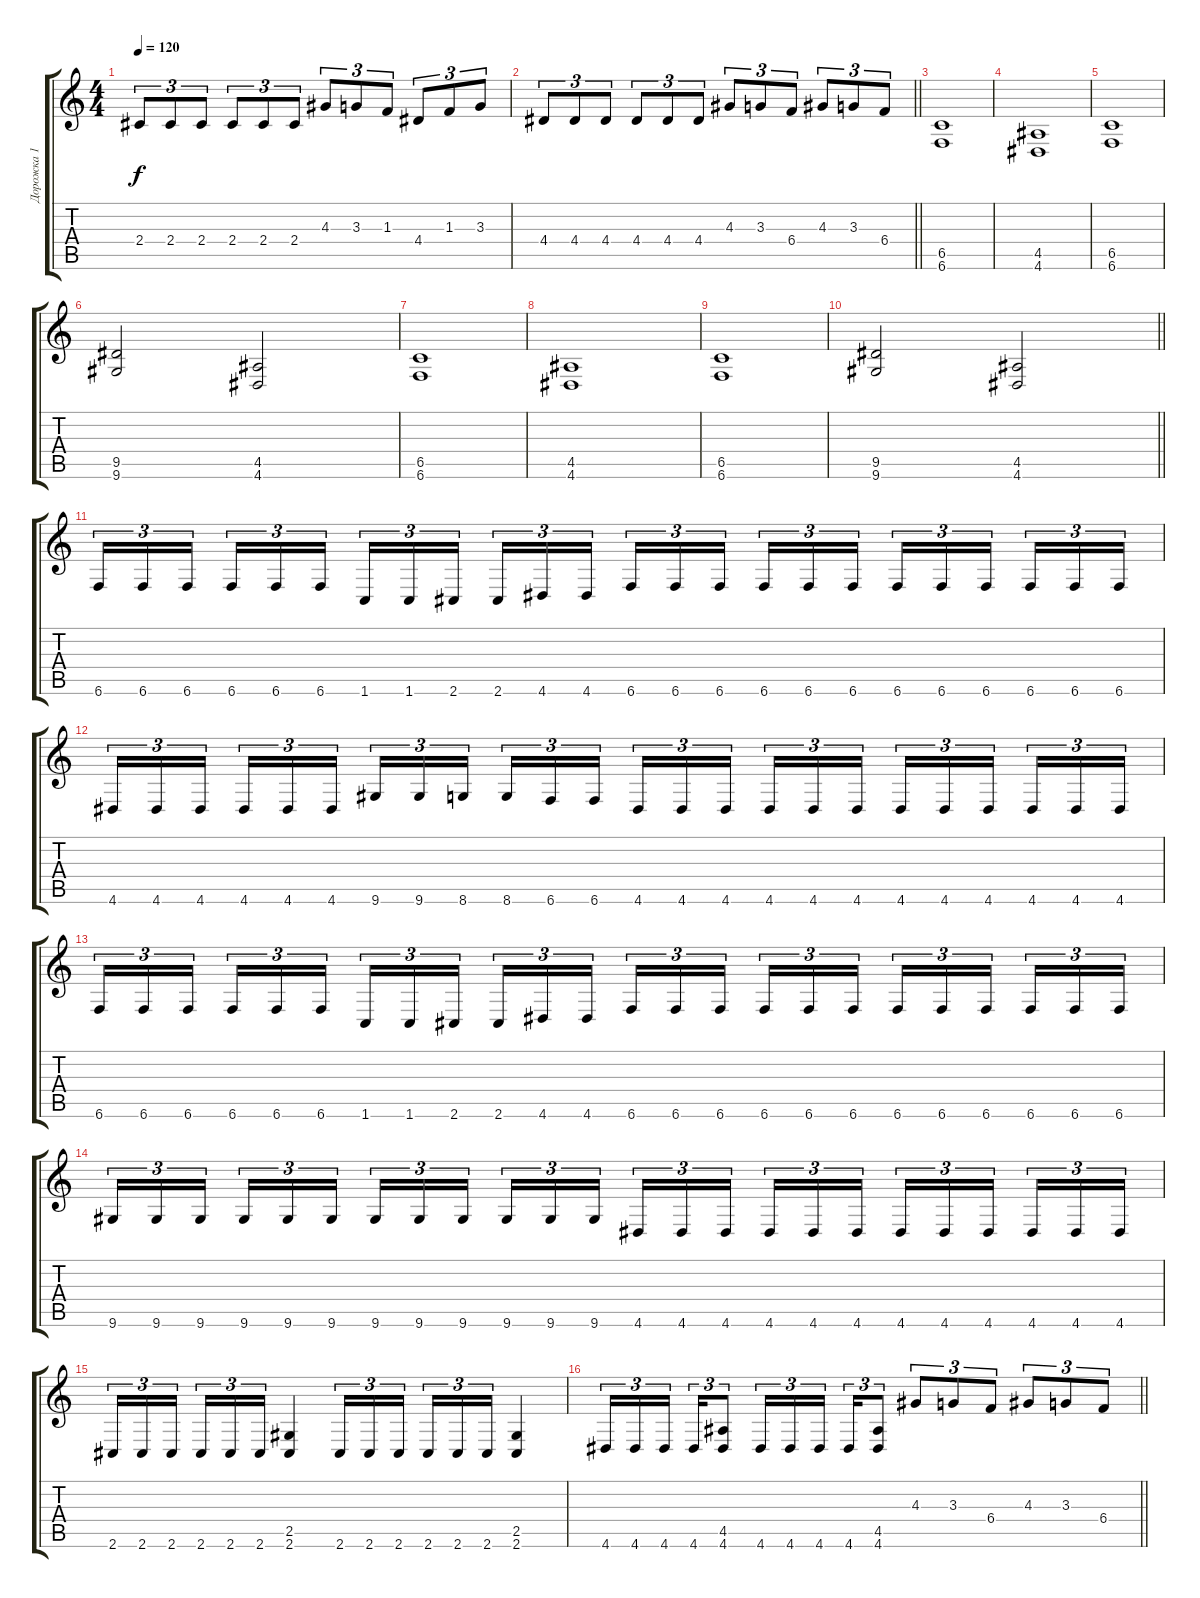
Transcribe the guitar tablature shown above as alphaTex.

\track ("Дорожка 1" "Дорожка 1") {instrument distortionguitar}
\staff {score tabs}
\tuning (Db4 Ab3 E3 B2 Gb2 B1) {hide}
\ts (4 4)
\tempo 120
\clef g2
\ks c
2.4.8{tu (3 2) dy f} 2.4.8{tu (3 2)} 2.4.8{tu (3 2)} 2.4.8{tu (3 2)} 2.4.8{tu (3 2)} 2.4.8{tu (3 2)} 4.3.8{tu (3 2)} 3.3.8{tu (3 2)} 1.3.8{tu (3 2)} 4.4.8{tu (3 2)} 1.3.8{tu (3 2)} 3.3.8{tu (3 2)} |
\barLineRight lightlight
4.4.8{tu (3 2)} 4.4.8{tu (3 2)} 4.4.8{tu (3 2)} 4.4.8{tu (3 2)} 4.4.8{tu (3 2)} 4.4.8{tu (3 2)} 4.3.8{tu (3 2)} 3.3.8{tu (3 2)} 6.4.8{tu (3 2)} 4.3.8{tu (3 2)} 3.3.8{tu (3 2)} 6.4.8{tu (3 2)} |
\section ("" " ")
(6.5 6.6).1 |
(4.5 4.6).1 |
(6.5 6.6).1 |
(9.5 9.6).2 (4.5 4.6).2 |
(6.5 6.6).1 |
(4.5 4.6).1 |
(6.5 6.6).1 |
\barLineRight lightlight
(9.5 9.6).2 (4.5 4.6).2 |
\section ("" " ")
6.6.16{tu (3 2)} 6.6.16{tu (3 2)} 6.6.16{tu (3 2) beam splitsecondary} 6.6.16{tu (3 2)} 6.6.16{tu (3 2)} 6.6.16{tu (3 2)} 1.6.16{tu (3 2)} 1.6.16{tu (3 2)} 2.6.16{tu (3 2) beam splitsecondary} 2.6.16{tu (3 2)} 4.6.16{tu (3 2)} 4.6.16{tu (3 2)} 6.6.16{tu (3 2)} 6.6.16{tu (3 2)} 6.6.16{tu (3 2) beam splitsecondary} 6.6.16{tu (3 2)} 6.6.16{tu (3 2)} 6.6.16{tu (3 2)} 6.6.16{tu (3 2)} 6.6.16{tu (3 2)} 6.6.16{tu (3 2) beam splitsecondary} 6.6.16{tu (3 2)} 6.6.16{tu (3 2)} 6.6.16{tu (3 2)} |
4.6.16{tu (3 2)} 4.6.16{tu (3 2)} 4.6.16{tu (3 2) beam splitsecondary} 4.6.16{tu (3 2)} 4.6.16{tu (3 2)} 4.6.16{tu (3 2)} 9.6.16{tu (3 2)} 9.6.16{tu (3 2)} 8.6.16{tu (3 2) beam splitsecondary} 8.6.16{tu (3 2)} 6.6.16{tu (3 2)} 6.6.16{tu (3 2)} 4.6.16{tu (3 2)} 4.6.16{tu (3 2)} 4.6.16{tu (3 2) beam splitsecondary} 4.6.16{tu (3 2)} 4.6.16{tu (3 2)} 4.6.16{tu (3 2)} 4.6.16{tu (3 2)} 4.6.16{tu (3 2)} 4.6.16{tu (3 2) beam splitsecondary} 4.6.16{tu (3 2)} 4.6.16{tu (3 2)} 4.6.16{tu (3 2)} |
6.6.16{tu (3 2)} 6.6.16{tu (3 2)} 6.6.16{tu (3 2) beam splitsecondary} 6.6.16{tu (3 2)} 6.6.16{tu (3 2)} 6.6.16{tu (3 2)} 1.6.16{tu (3 2)} 1.6.16{tu (3 2)} 2.6.16{tu (3 2) beam splitsecondary} 2.6.16{tu (3 2)} 4.6.16{tu (3 2)} 4.6.16{tu (3 2)} 6.6.16{tu (3 2)} 6.6.16{tu (3 2)} 6.6.16{tu (3 2) beam splitsecondary} 6.6.16{tu (3 2)} 6.6.16{tu (3 2)} 6.6.16{tu (3 2)} 6.6.16{tu (3 2)} 6.6.16{tu (3 2)} 6.6.16{tu (3 2) beam splitsecondary} 6.6.16{tu (3 2)} 6.6.16{tu (3 2)} 6.6.16{tu (3 2)} |
9.6.16{tu (3 2)} 9.6.16{tu (3 2)} 9.6.16{tu (3 2) beam splitsecondary} 9.6.16{tu (3 2)} 9.6.16{tu (3 2)} 9.6.16{tu (3 2)} 9.6.16{tu (3 2)} 9.6.16{tu (3 2)} 9.6.16{tu (3 2) beam splitsecondary} 9.6.16{tu (3 2)} 9.6.16{tu (3 2)} 9.6.16{tu (3 2)} 4.6.16{tu (3 2)} 4.6.16{tu (3 2)} 4.6.16{tu (3 2) beam splitsecondary} 4.6.16{tu (3 2)} 4.6.16{tu (3 2)} 4.6.16{tu (3 2)} 4.6.16{tu (3 2)} 4.6.16{tu (3 2)} 4.6.16{tu (3 2) beam splitsecondary} 4.6.16{tu (3 2)} 4.6.16{tu (3 2)} 4.6.16{tu (3 2)} |
2.6.16{tu (3 2)} 2.6.16{tu (3 2)} 2.6.16{tu (3 2) beam splitsecondary} 2.6.16{tu (3 2)} 2.6.16{tu (3 2)} 2.6.16{tu (3 2)} (2.5 2.6).4 2.6.16{tu (3 2)} 2.6.16{tu (3 2)} 2.6.16{tu (3 2) beam splitsecondary} 2.6.16{tu (3 2)} 2.6.16{tu (3 2)} 2.6.16{tu (3 2)} (2.5 2.6).4 |
\barLineRight lightlight
4.6.16{tu (3 2)} 4.6.16{tu (3 2)} 4.6.16{tu (3 2) beam splitsecondary} 4.6.16{tu (3 2)} (4.5 4.6).8{tu (3 2)} 4.6.16{tu (3 2)} 4.6.16{tu (3 2)} 4.6.16{tu (3 2) beam splitsecondary} 4.6.16{tu (3 2)} (4.5 4.6).8{tu (3 2)} 4.3.8{tu (3 2)} 3.3.8{tu (3 2)} 6.4.8{tu (3 2)} 4.3.8{tu (3 2)} 3.3.8{tu (3 2)} 6.4.8{tu (3 2)}
